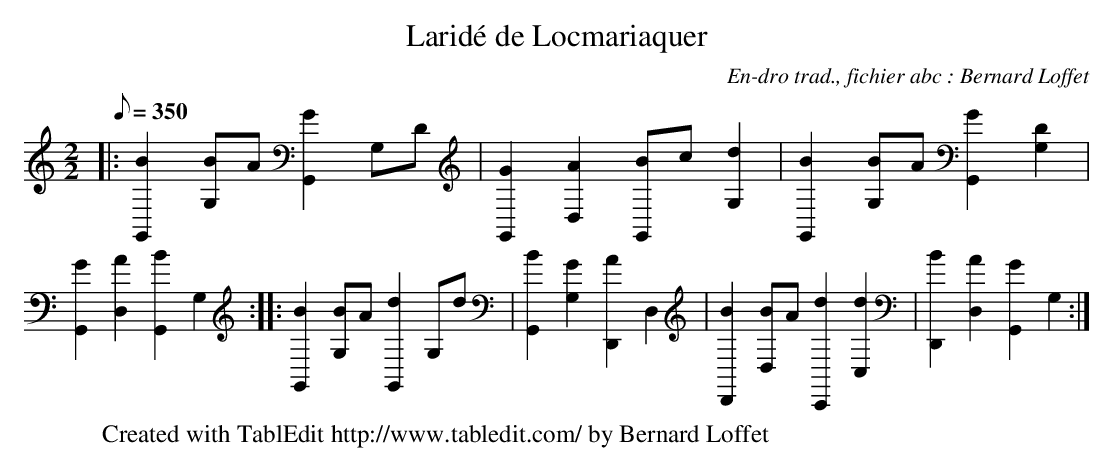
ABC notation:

X:1
T:Laridé de Locmariaquer
C:En-dro trad., fichier abc : Bernard Loffet
L:1/8
Q:350
M:2/2
K:C
|: [B2G,,2][BG,]A [G2G,,2]G,D | [G2G,,2][A2D,2] [BG,,]c[d2G,2] | [B2G,,2][BG,]A [G2G,,2][D2G,2] | \
 [G2G,,2][A2D,2] [B2G,,2]G,2 :|: [B2G,,2][BG,]A [d2G,,2]G,d | [B2G,,2][G2G,2] [A2D,,2]D,2 | \
 [B2D,,2][BD,]A [d2C,,2][d2C,2] | [B2D,,2][A2D,2] [G2G,,2]G,2 :| \
W:Created with TablEdit http://www.tabledit.com/ by Bernard Loffet
